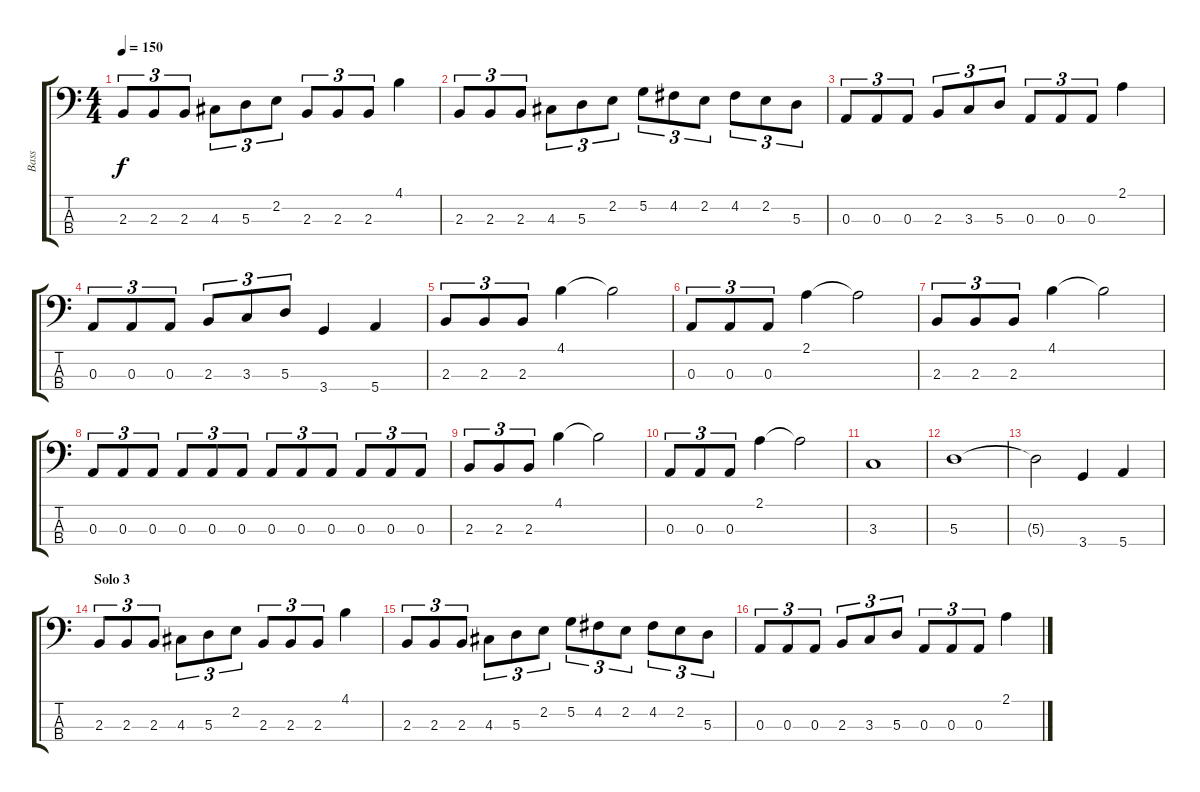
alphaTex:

\track ("Bass" "Bass") {instrument electricbasspick}
\staff {score tabs}
\tuning (G2 D2 A1 E1) {hide}
\ts (4 4)
\tempo 150
\clef f4
\ks c
2.3.8{tu (3 2) dy f} 2.3.8{tu (3 2)} 2.3.8{tu (3 2)} 4.3.8{tu (3 2)} 5.3.8{tu (3 2)} 2.2.8{tu (3 2)} 2.3.8{tu (3 2)} 2.3.8{tu (3 2)} 2.3.8{tu (3 2)} 4.1.4 |
2.3.8{tu (3 2)} 2.3.8{tu (3 2)} 2.3.8{tu (3 2)} 4.3.8{tu (3 2)} 5.3.8{tu (3 2)} 2.2.8{tu (3 2)} 5.2.8{tu (3 2)} 4.2.8{tu (3 2)} 2.2.8{tu (3 2)} 4.2.8{tu (3 2)} 2.2.8{tu (3 2)} 5.3.8{tu (3 2)} |
0.3.8{tu (3 2)} 0.3.8{tu (3 2)} 0.3.8{tu (3 2)} 2.3.8{tu (3 2)} 3.3.8{tu (3 2)} 5.3.8{tu (3 2)} 0.3.8{tu (3 2)} 0.3.8{tu (3 2)} 0.3.8{tu (3 2)} 2.1.4 |
0.3.8{tu (3 2)} 0.3.8{tu (3 2)} 0.3.8{tu (3 2)} 2.3.8{tu (3 2)} 3.3.8{tu (3 2)} 5.3.8{tu (3 2)} 3.4.4 5.4.4 |
2.3.8{tu (3 2)} 2.3.8{tu (3 2)} 2.3.8{tu (3 2)} 4.1.4 4.1{t}.2 |
0.3.8{tu (3 2)} 0.3.8{tu (3 2)} 0.3.8{tu (3 2)} 2.1.4 2.1{t}.2 |
2.3.8{tu (3 2)} 2.3.8{tu (3 2)} 2.3.8{tu (3 2)} 4.1.4 4.1{t}.2 |
0.3.8{tu (3 2)} 0.3.8{tu (3 2)} 0.3.8{tu (3 2)} 0.3.8{tu (3 2)} 0.3.8{tu (3 2)} 0.3.8{tu (3 2)} 0.3.8{tu (3 2)} 0.3.8{tu (3 2)} 0.3.8{tu (3 2)} 0.3.8{tu (3 2)} 0.3.8{tu (3 2)} 0.3.8{tu (3 2)} |
2.3.8{tu (3 2)} 2.3.8{tu (3 2)} 2.3.8{tu (3 2)} 4.1.4 4.1{t}.2 |
0.3.8{tu (3 2)} 0.3.8{tu (3 2)} 0.3.8{tu (3 2)} 2.1.4 2.1{t}.2 |
3.3.1 |
5.3.1 |
5.3{t}.2 3.4.4 5.4.4 |
\section ("" "Solo 3")
2.3.8{tu (3 2)} 2.3.8{tu (3 2)} 2.3.8{tu (3 2)} 4.3.8{tu (3 2)} 5.3.8{tu (3 2)} 2.2.8{tu (3 2)} 2.3.8{tu (3 2)} 2.3.8{tu (3 2)} 2.3.8{tu (3 2)} 4.1.4 |
2.3.8{tu (3 2)} 2.3.8{tu (3 2)} 2.3.8{tu (3 2)} 4.3.8{tu (3 2)} 5.3.8{tu (3 2)} 2.2.8{tu (3 2)} 5.2.8{tu (3 2)} 4.2.8{tu (3 2)} 2.2.8{tu (3 2)} 4.2.8{tu (3 2)} 2.2.8{tu (3 2)} 5.3.8{tu (3 2)} |
0.3.8{tu (3 2)} 0.3.8{tu (3 2)} 0.3.8{tu (3 2)} 2.3.8{tu (3 2)} 3.3.8{tu (3 2)} 5.3.8{tu (3 2)} 0.3.8{tu (3 2)} 0.3.8{tu (3 2)} 0.3.8{tu (3 2)} 2.1.4
